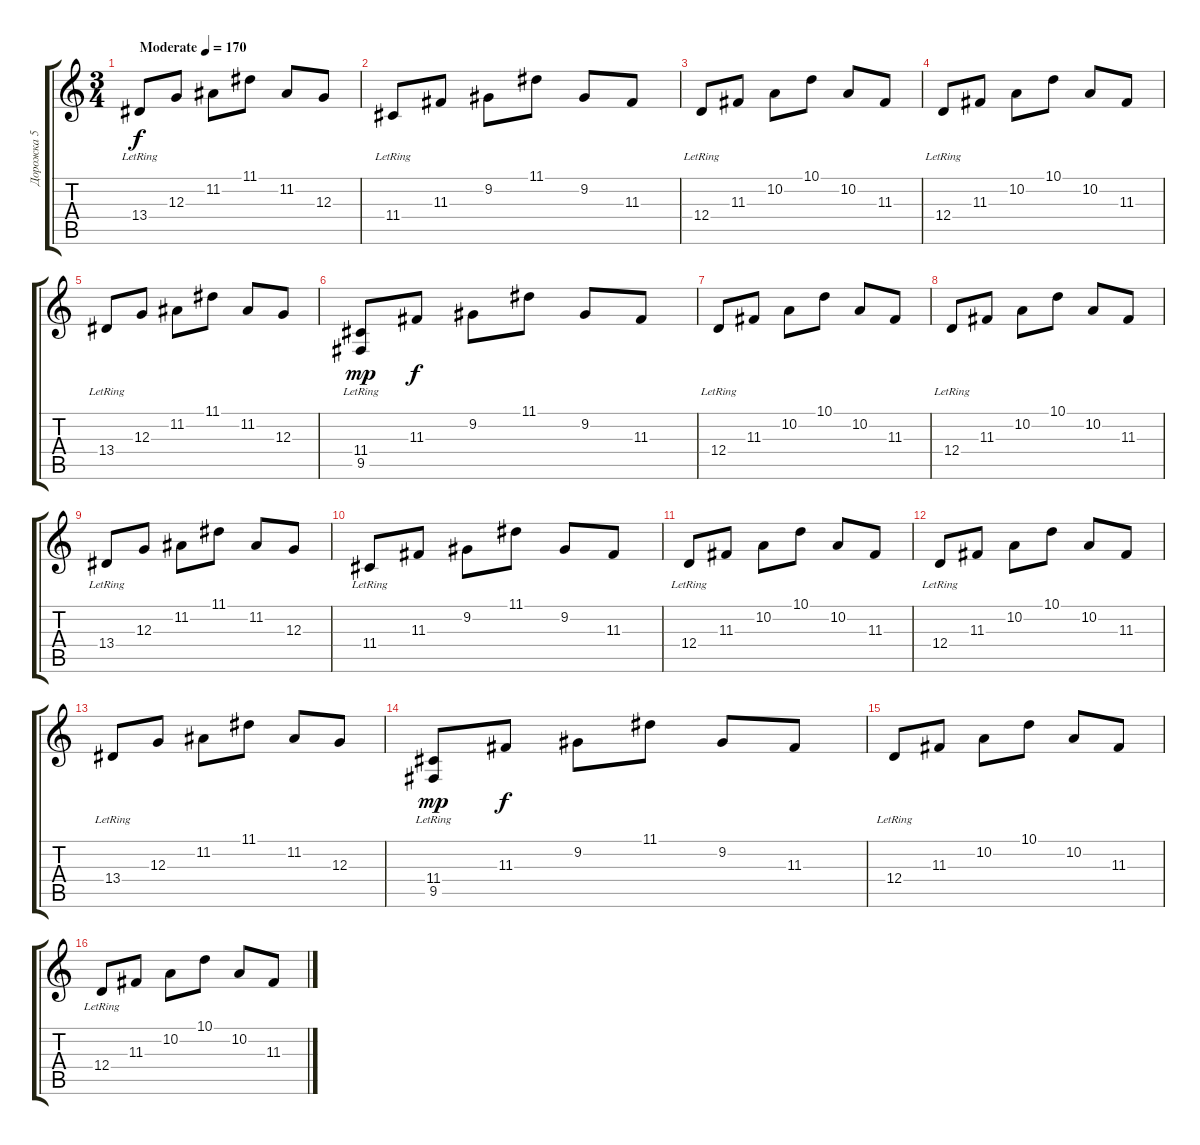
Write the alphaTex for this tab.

\track ("Дорожка 5" "Дорожка 5") {instrument stringensemble1}
\staff {score tabs}
\tuning (E4 B3 G3 D3 A2 D2) {hide}
\ts (3 4)
\tempo (170 "Moderate")
\clef g2
\ks c
13.4{lr}.8{dy f instrument stringensemble1} 12.3.8 11.2.8 11.1.8 11.2.8 12.3.8 |
11.4{lr}.8 11.3.8 9.2.8 11.1.8 9.2.8 11.3.8 |
12.4{lr}.8 11.3.8 10.2.8 10.1.8 10.2.8 11.3.8 |
12.4{lr}.8 11.3.8 10.2.8 10.1.8 10.2.8 11.3.8 |
13.4{lr}.8 12.3.8 11.2.8 11.1.8 11.2.8 12.3.8 |
(11.4 9.5{lr}).8{dy mp} 11.3.8{dy f} 9.2.8 11.1.8 9.2.8 11.3.8 |
12.4{lr}.8 11.3.8 10.2.8 10.1.8 10.2.8 11.3.8 |
12.4{lr}.8 11.3.8 10.2.8 10.1.8 10.2.8 11.3.8 |
13.4{lr}.8 12.3.8 11.2.8 11.1.8 11.2.8 12.3.8 |
11.4{lr}.8 11.3.8 9.2.8 11.1.8 9.2.8 11.3.8 |
12.4{lr}.8 11.3.8 10.2.8 10.1.8 10.2.8 11.3.8 |
12.4{lr}.8 11.3.8 10.2.8 10.1.8 10.2.8 11.3.8 |
13.4{lr}.8 12.3.8 11.2.8 11.1.8 11.2.8 12.3.8 |
(11.4 9.5{lr}).8{dy mp} 11.3.8{dy f} 9.2.8 11.1.8 9.2.8 11.3.8 |
12.4{lr}.8 11.3.8 10.2.8 10.1.8 10.2.8 11.3.8 |
12.4{lr}.8 11.3.8 10.2.8 10.1.8 10.2.8 11.3.8
